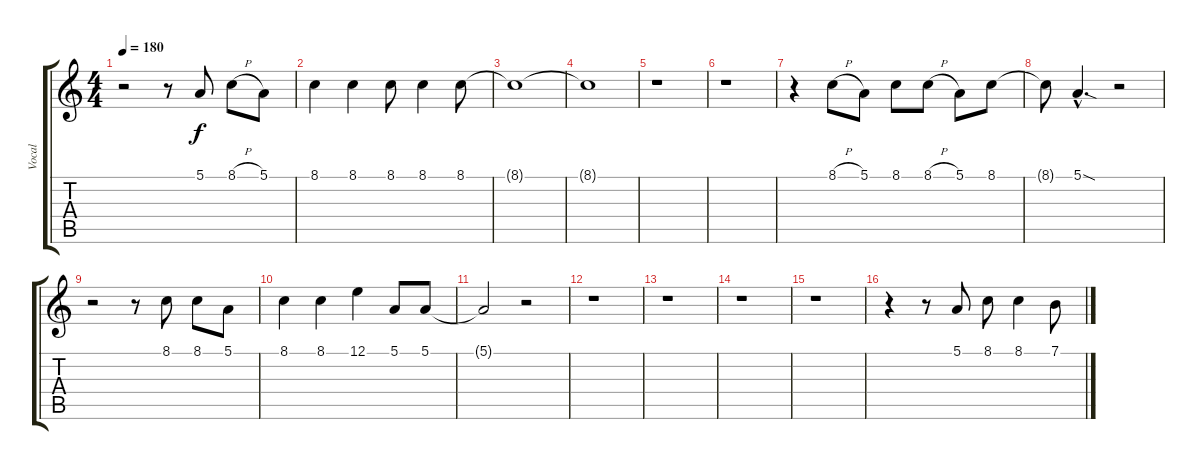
\track ("Vocal" "Vocal") {instrument lead2sawtooth}
\staff {score tabs}
\tuning (E4 B3 G3 D3 A2 E2) {hide}
\ts (4 4)
\tempo 180
\clef g2
\ks c
r.2{dy f instrument lead2sawtooth} r.8 5.1.8 8.1{h}.8 5.1.8 |
8.1.4 8.1.4 8.1.8 8.1.4 8.1.8 |
8.1{t}.1 |
8.1{t}.1 |
r.1 |
r.1 |
r.4 8.1{h}.8 5.1.8 8.1.8 8.1{h}.8 5.1.8 8.1.8 |
8.1{t}.8 5.1{sod hac}.4{d} r.2 |
r.2 r.8 8.1.8 8.1.8 5.1.8 |
8.1.4 8.1.4 12.1.4 5.1.8 5.1.8 |
5.1{t}.2 r.2 |
r.1 |
r.1 |
r.1 |
r.1 |
r.4 r.8 5.1.8 8.1.8 8.1.4 7.1.8
